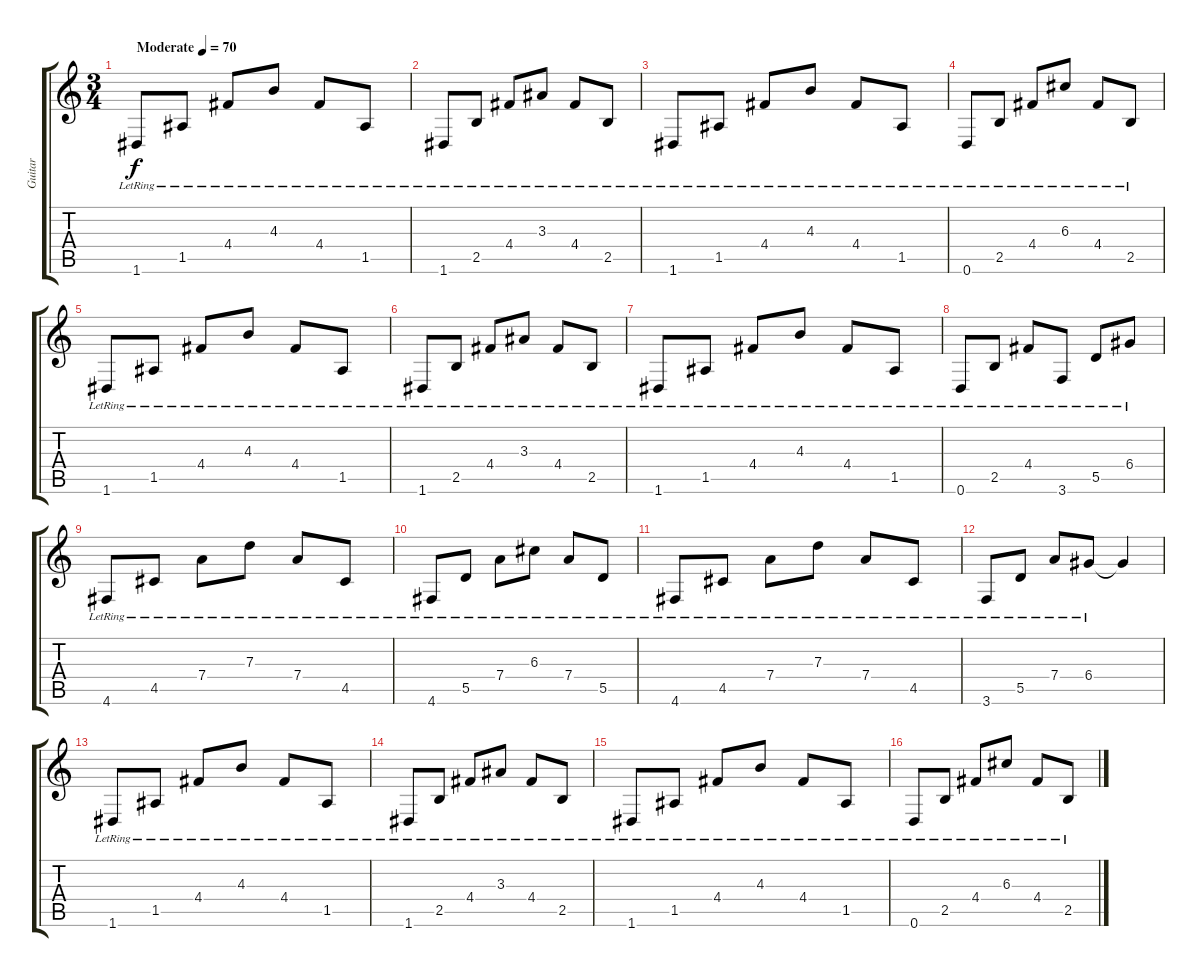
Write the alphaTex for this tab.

\track ("Guitar" "Guitar") {instrument electricguitarclean}
\staff {score tabs}
\tuning (E4 B3 G3 D3 A2 D2) {hide}
\ts (3 4)
\tempo (70 "Moderate")
\clef g2
\ks c
1.6{lr}.8{dy f instrument electricguitarclean} 1.5{lr}.8 4.4{lr}.8 4.3{lr}.8 4.4{lr}.8 1.5{lr}.8 |
1.6{lr}.8 2.5{lr}.8 4.4{lr}.8 3.3{lr}.8 4.4{lr}.8 2.5{lr}.8 |
1.6{lr}.8 1.5{lr}.8 4.4{lr}.8 4.3{lr}.8 4.4{lr}.8 1.5{lr}.8 |
0.6{lr}.8 2.5{lr}.8 4.4{lr}.8 6.3{lr}.8 4.4{lr}.8 2.5{lr}.8 |
1.6{lr}.8 1.5{lr}.8 4.4{lr}.8 4.3{lr}.8 4.4{lr}.8 1.5{lr}.8 |
1.6{lr}.8 2.5{lr}.8 4.4{lr}.8 3.3{lr}.8 4.4{lr}.8 2.5{lr}.8 |
1.6{lr}.8 1.5{lr}.8 4.4{lr}.8 4.3{lr}.8 4.4{lr}.8 1.5{lr}.8 |
0.6{lr}.8 2.5{lr}.8 4.4{lr}.8 3.6{lr}.8 5.5{lr}.8 6.4{lr}.8 |
4.6{lr}.8 4.5{lr}.8 7.4{lr}.8 7.3{lr}.8 7.4{lr}.8 4.5{lr}.8 |
4.6{lr}.8 5.5{lr}.8 7.4{lr}.8 6.3{lr}.8 7.4{lr}.8 5.5{lr}.8 |
4.6{lr}.8 4.5{lr}.8 7.4{lr}.8 7.3{lr}.8 7.4{lr}.8 4.5{lr}.8 |
3.6{lr}.8 5.5{lr}.8 7.4{lr}.8 6.4{lr}.8 6.4{t}.4 |
1.6{lr}.8 1.5{lr}.8 4.4{lr}.8 4.3{lr}.8 4.4{lr}.8 1.5{lr}.8 |
1.6{lr}.8 2.5{lr}.8 4.4{lr}.8 3.3{lr}.8 4.4{lr}.8 2.5{lr}.8 |
1.6{lr}.8 1.5{lr}.8 4.4{lr}.8 4.3{lr}.8 4.4{lr}.8 1.5{lr}.8 |
0.6{lr}.8 2.5{lr}.8 4.4{lr}.8 6.3{lr}.8 4.4{lr}.8 2.5{lr}.8
